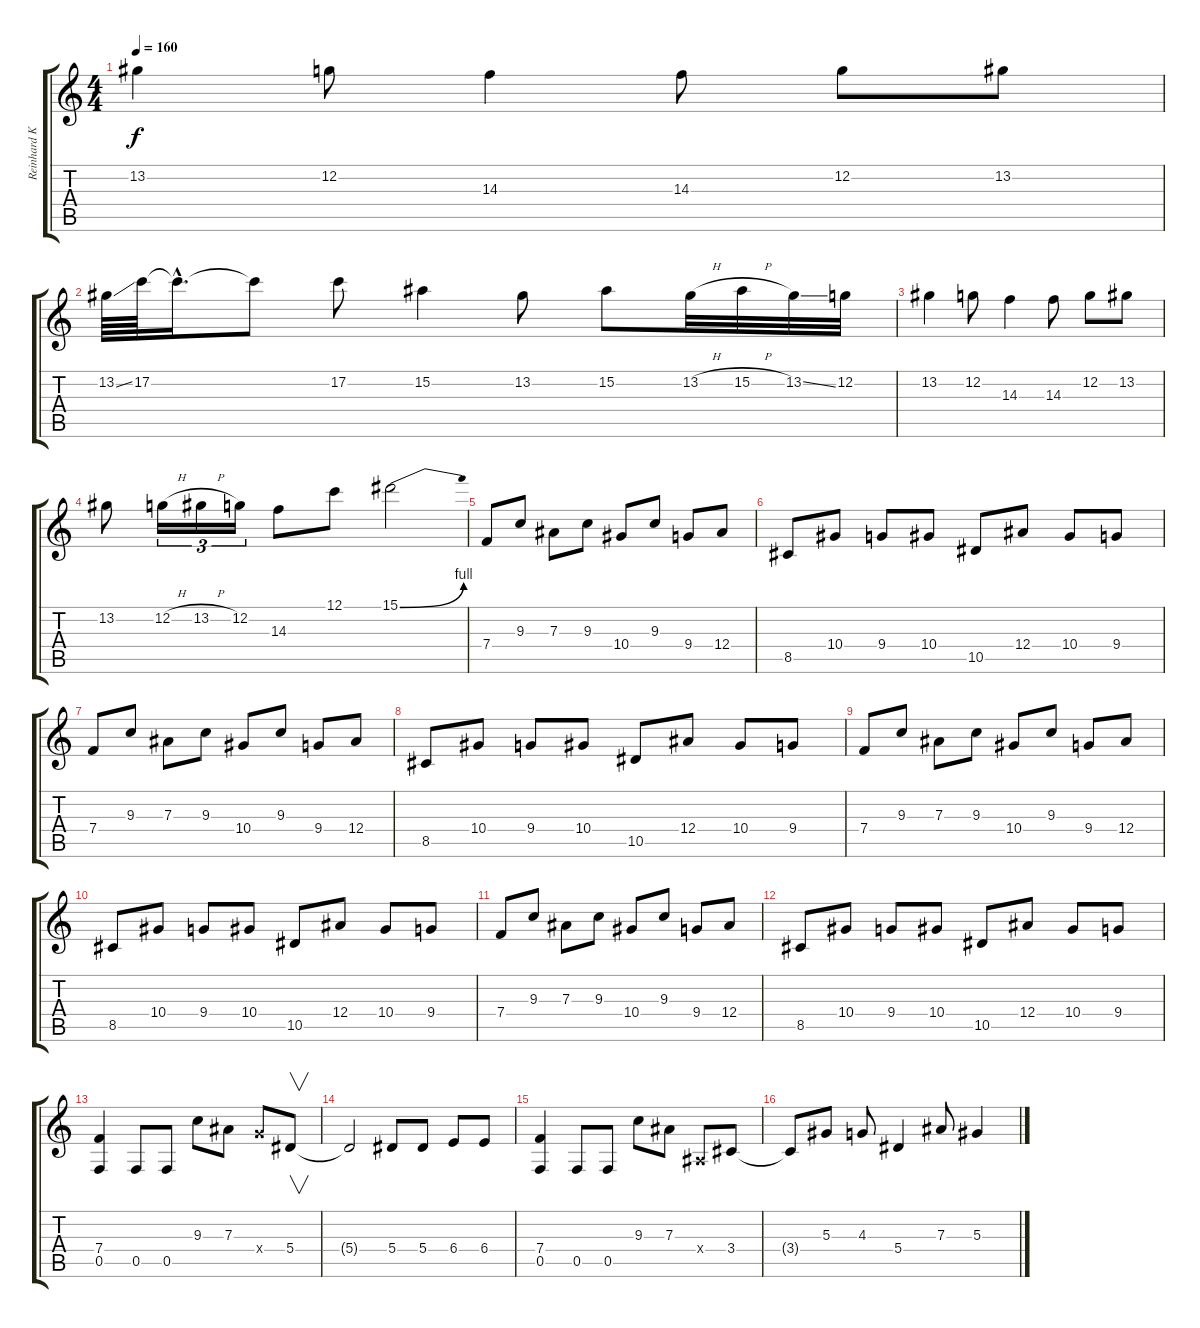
\track ("Reinhard Klein" "Reinhard K") {instrument distortionguitar}
\staff {score tabs}
\tuning (C4 G3 Eb3 Bb2 F2 C2) {hide}
\ts (4 4)
\tempo 160
\clef g2
\ks c
13.2.4{dy f} 12.2.8 14.3.4 14.3.8 12.2.8 13.2.8 |
13.2{ss}.64 17.2.64 17.2{hac t}.16{d} 17.2{t}.8 17.2.8 15.2.4 13.2.8 15.2.8 13.2{h}.32 15.2{h}.32 13.2{ss}.32 12.2.32 |
13.2.4 12.2.8 14.3.4 14.3.8 12.2.8 13.2.8 |
13.2.8 12.2{h}.16{tu (3 2)} 13.2{h}.16{tu (3 2)} 12.2.16{tu (3 2)} 14.3.8 12.1.8 15.1{be (bend 0 0 60 4)}.2 |
7.4.8{volume 13 instrument distortionguitar} 9.3.8 7.3.8 9.3.8 10.4.8 9.3.8 9.4.8 12.4.8 |
8.5.8 10.4.8 9.4.8 10.4.8 10.5.8 12.4.8 10.4.8 9.4.8 |
7.4.8 9.3.8 7.3.8 9.3.8 10.4.8 9.3.8 9.4.8 12.4.8 |
8.5.8 10.4.8 9.4.8 10.4.8 10.5.8 12.4.8 10.4.8 9.4.8 |
7.4.8 9.3.8 7.3.8 9.3.8 10.4.8 9.3.8 9.4.8 12.4.8 |
8.5.8 10.4.8 9.4.8 10.4.8 10.5.8 12.4.8 10.4.8 9.4.8 |
7.4.8 9.3.8 7.3.8 9.3.8 10.4.8 9.3.8 9.4.8 12.4.8 |
8.5.8 10.4.8 9.4.8 10.4.8 10.5.8 12.4.8 10.4.8 9.4.8 |
(7.4 0.5).4 0.5.8 0.5.8 9.3.8 7.3.8 9.4{x}.8 5.4.8{v} |
5.4{t}.2 5.4.8 5.4.8 6.4.8 6.4.8 |
(7.4 0.5).4 0.5.8 0.5.8 9.3.8 7.3.8 0.4{x}.8 3.4.8 |
3.4{t}.8 5.3.8 4.3.8 5.4.4 7.3.8 5.3.4
